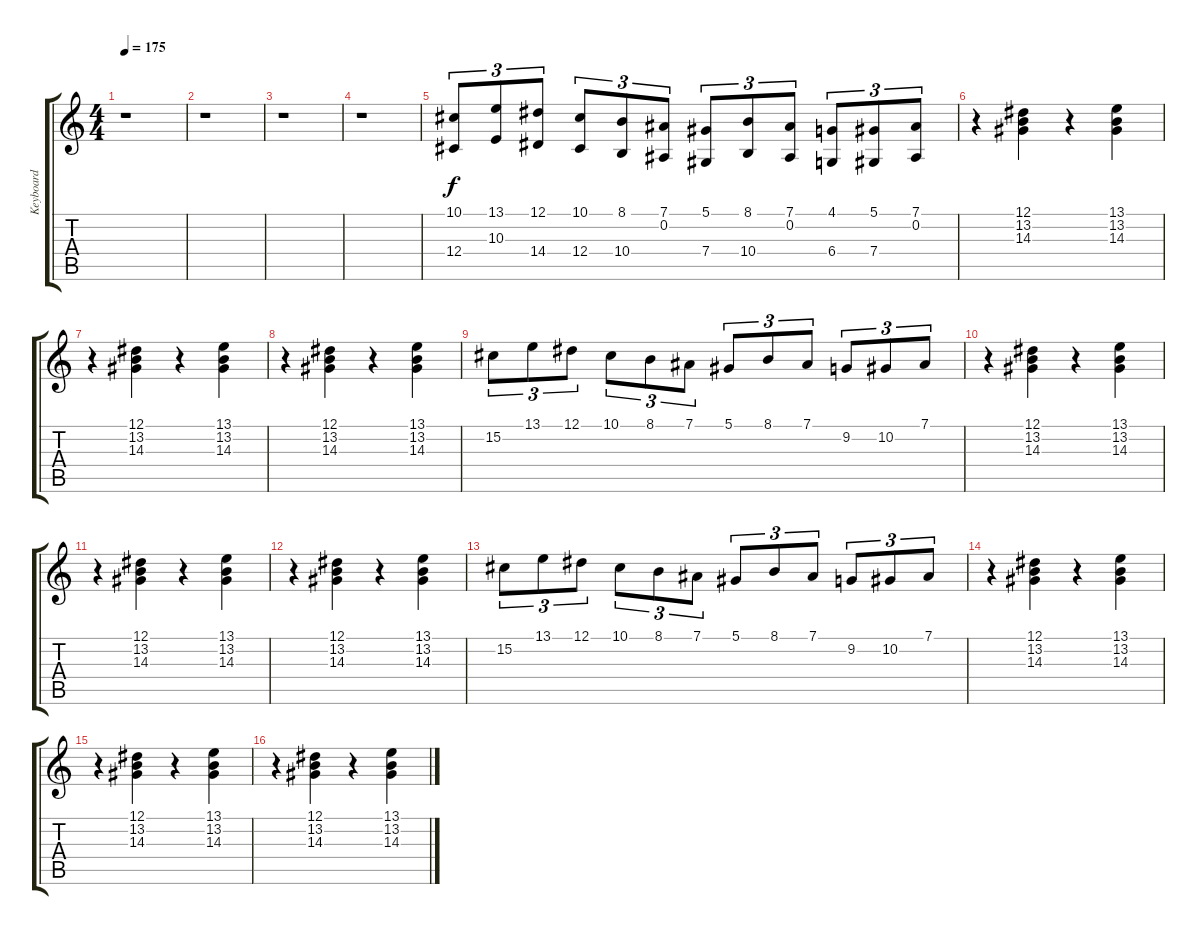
\track ("Keyboard" "Keyboard") {instrument lead2sawtooth}
\staff {score tabs}
\tuning (Eb4 Bb3 Gb3 Db3 Ab2 Eb2) {hide}
\ts (4 4)
\tempo 175
\clef g2
\ks c
r.1{dy f instrument lead2sawtooth} |
r.1 |
r.1 |
r.1 |
(10.1 12.4).8{tu (3 2)} (13.1 10.3).8{tu (3 2)} (12.1 14.4).8{tu (3 2)} (10.1 12.4).8{tu (3 2)} (8.1 10.4).8{tu (3 2)} (7.1 0.2).8{tu (3 2)} (5.1 7.4).8{tu (3 2)} (8.1 10.4).8{tu (3 2)} (7.1 0.2).8{tu (3 2)} (4.1 6.4).8{tu (3 2)} (5.1 7.4).8{tu (3 2)} (7.1 0.2).8{tu (3 2)} |
r.4 (12.1 13.2 14.3).4 r.4 (13.1 13.2 14.3).4 |
r.4 (12.1 13.2 14.3).4 r.4 (13.1 13.2 14.3).4 |
r.4 (12.1 13.2 14.3).4 r.4 (13.1 13.2 14.3).4 |
15.2.8{tu (3 2)} 13.1.8{tu (3 2)} 12.1.8{tu (3 2)} 10.1.8{tu (3 2)} 8.1.8{tu (3 2)} 7.1.8{tu (3 2)} 5.1.8{tu (3 2)} 8.1.8{tu (3 2)} 7.1.8{tu (3 2)} 9.2.8{tu (3 2)} 10.2.8{tu (3 2)} 7.1.8{tu (3 2)} |
r.4 (12.1 13.2 14.3).4 r.4 (13.1 13.2 14.3).4 |
r.4 (12.1 13.2 14.3).4 r.4 (13.1 13.2 14.3).4 |
r.4 (12.1 13.2 14.3).4 r.4 (13.1 13.2 14.3).4 |
15.2.8{tu (3 2)} 13.1.8{tu (3 2)} 12.1.8{tu (3 2)} 10.1.8{tu (3 2)} 8.1.8{tu (3 2)} 7.1.8{tu (3 2)} 5.1.8{tu (3 2)} 8.1.8{tu (3 2)} 7.1.8{tu (3 2)} 9.2.8{tu (3 2)} 10.2.8{tu (3 2)} 7.1.8{tu (3 2)} |
r.4 (12.1 13.2 14.3).4 r.4 (13.1 13.2 14.3).4 |
r.4 (12.1 13.2 14.3).4 r.4 (13.1 13.2 14.3).4 |
r.4 (12.1 13.2 14.3).4 r.4 (13.1 13.2 14.3).4
